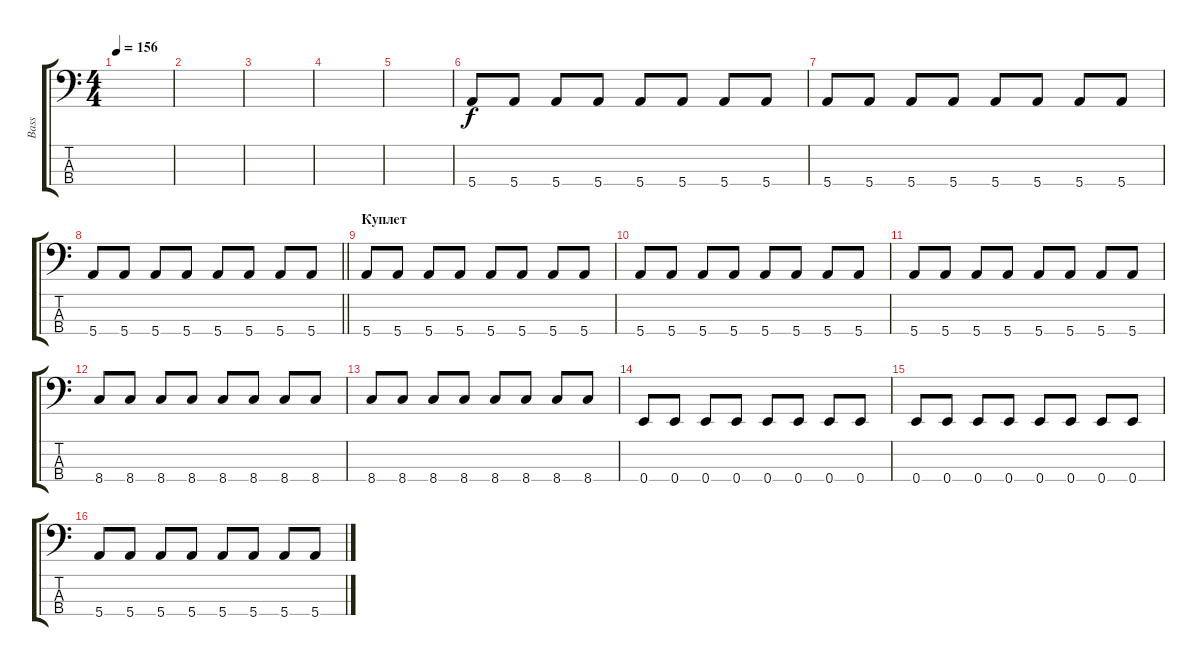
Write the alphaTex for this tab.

\track ("Bass" "Bass") {instrument electricbasspick}
\staff {score tabs}
\tuning (G2 D2 A1 E1) {hide}
\ts (4 4)
\tempo 156
\clef f4
\ks c
|
|
|
|
|
5.4.8 5.4.8 5.4.8 5.4.8 5.4.8 5.4.8 5.4.8 5.4.8 |
5.4.8 5.4.8 5.4.8 5.4.8 5.4.8 5.4.8 5.4.8 5.4.8 |
\barLineRight lightlight
5.4.8 5.4.8 5.4.8 5.4.8 5.4.8 5.4.8 5.4.8 5.4.8 |
\section ("" "Куплет")
5.4.8 5.4.8 5.4.8 5.4.8 5.4.8 5.4.8 5.4.8 5.4.8 |
5.4.8 5.4.8 5.4.8 5.4.8 5.4.8 5.4.8 5.4.8 5.4.8 |
5.4.8 5.4.8 5.4.8 5.4.8 5.4.8 5.4.8 5.4.8 5.4.8 |
8.4.8 8.4.8 8.4.8 8.4.8 8.4.8 8.4.8 8.4.8 8.4.8 |
8.4.8 8.4.8 8.4.8 8.4.8 8.4.8 8.4.8 8.4.8 8.4.8 |
0.4.8 0.4.8 0.4.8 0.4.8 0.4.8 0.4.8 0.4.8 0.4.8 |
0.4.8 0.4.8 0.4.8 0.4.8 0.4.8 0.4.8 0.4.8 0.4.8 |
5.4.8 5.4.8 5.4.8 5.4.8 5.4.8 5.4.8 5.4.8 5.4.8
